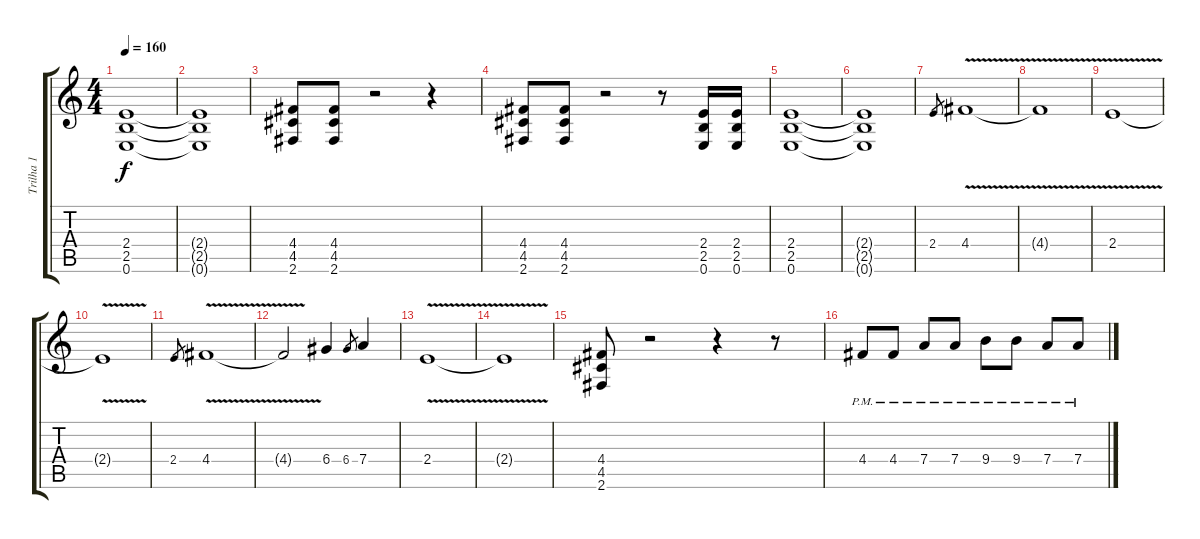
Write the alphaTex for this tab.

\track ("Trilha 1" "Trilha 1") {instrument distortionguitar}
\staff {score tabs}
\tuning (E4 B3 G3 D3 A2 E2) {hide}
\ts (4 4)
\tempo 160
\clef g2
\ks c
(2.4 2.5 0.6).1{dy f} |
(2.4{t} 2.5{t} 0.6{t}).1 |
(4.4 4.5 2.6).8 (4.4 4.5 2.6).8 r.2 r.4 |
(4.4 4.5 2.6).8 (4.4 4.5 2.6).8 r.2 r.8 (2.4 2.5 0.6).16 (2.4 2.5 0.6).16 |
(2.4 2.5 0.6).1 |
(2.4{t} 2.5{t} 0.6{t}).1 |
2.4.8{gr} 4.4{v}.1{volume 10} |
4.4{t}.1 |
2.4{v}.1 |
2.4{t}.1 |
2.4.8{gr} 4.4{v}.1{volume 13} |
4.4{t}.2 6.4.4 6.4.8{gr} 7.4.4 |
2.4{v}.1 |
2.4{t}.1 |
(4.4 4.5 2.6).8 r.2 r.4 r.8 |
4.4{pm}.8 4.4{pm}.8 7.4{pm}.8 7.4{pm}.8 9.4{pm}.8 9.4{pm}.8 7.4{pm}.8 7.4{pm}.8
